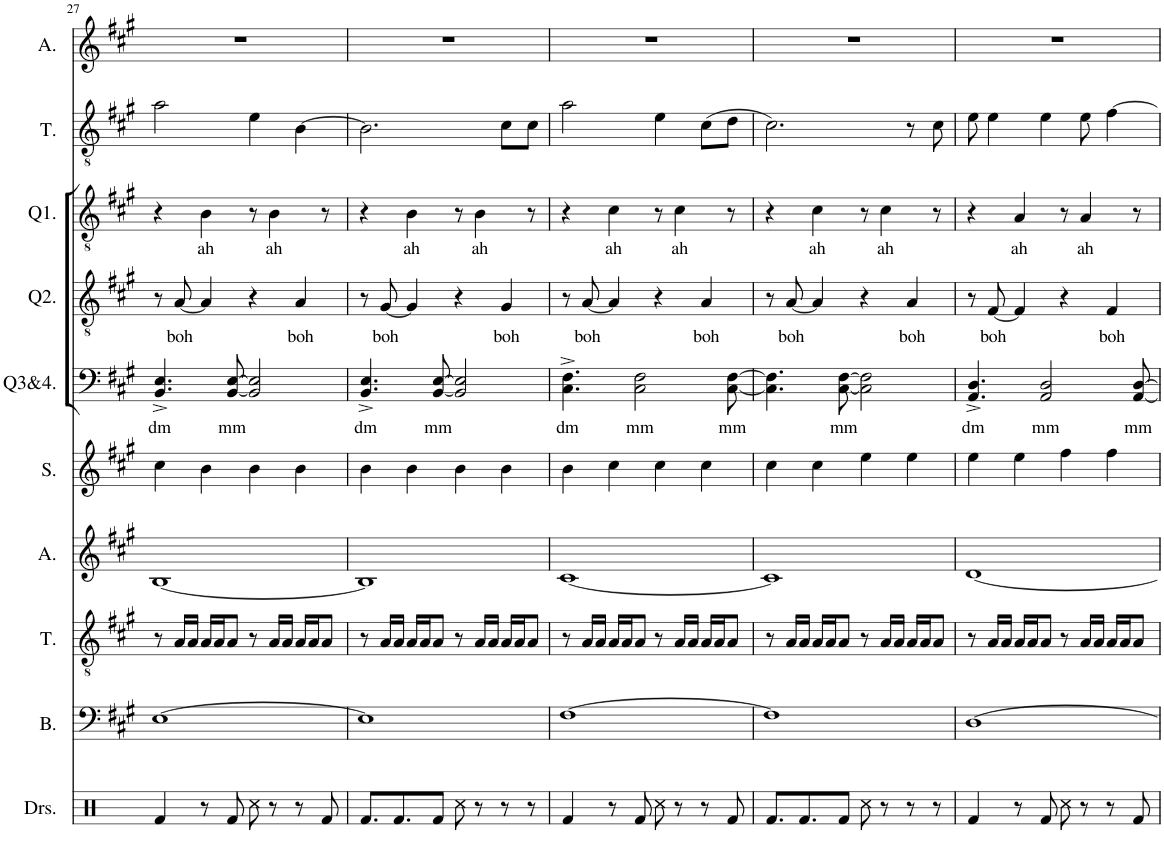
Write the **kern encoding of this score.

**kern	**kern	**kern	**kern	**kern	**kern	**text	**kern	**text	**kern	**text	**kern	**kern
*part10	*part9	*part8	*part7	*part6	*part5	*part5	*part4	*part4	*part3	*part3	*part2	*part1
*staff10	*staff9	*staff8	*staff7	*staff6	*staff5	*staff5	*staff4	*staff4	*staff3	*staff3	*staff2	*staff1
*I"Drumset	*I"Bass	*I"Tenor	*I"Alto	*I"Soprano	*I"Quartet 3&amp;4	*	*I"Quartet 2	*	*I"Quartet 1	*	*I"Tenor	*I"Alto
*I'Drs.	*I'B.	*I'T.	*I'A.	*I'S.	*I'Q3&amp;4.	*	*I'Q2.	*	*I'Q1.	*	*I'T.	*I'A.
!!LO:PB:g=z
*clefX	*clefF4	*clefGv2	*clefG2	*clefG2	*clefF4	*	*clefGv2	*	*clefGv2	*	*clefGv2	*clefG2
*k[]	*k[f#c#g#]	*k[f#c#g#]	*k[f#c#g#]	*k[f#c#g#]	*k[f#c#g#]	*	*k[f#c#g#]	*	*k[f#c#g#]	*	*k[f#c#g#]	*k[f#c#g#]
*M4/4	*M4/4	*M4/4	*M4/4	*M4/4	*M4/4	*	*M4/4	*	*M4/4	*	*M4/4	*M4/4
=27	=27	=27	=27	=27	=27	=27	=27	=27	=27	=27	=27	=27
!	!	!	!	!	!	!LO:LY:b	!	!	!	!	!	!
4Rf/	[1E	8r	[1B	4cc#\	4.BB/^ 4.E/^	dm	8r	.	4r	.	2a\	1r
!	!	!	!	!	!	!	!	!LO:LY:b	!	!	!	!
.	.	16A/LL	.	.	.	.	[8A/	boh	.	.	.	.
.	.	16A/JJ	.	.	.	.	.	.	.	.	.	.
!	!	!	!	!	!	!	!	!	!	!LO:LY:b	!	!
8r	.	16A/LL	.	4b\	.	.	4A/]	.	4B\	ah	.	.
.	.	16A/J	.	.	.	.	.	.	.	.	.	.
!	!	!	!	!	!	!LO:LY:b	!	!	!	!	!	!
8Rf/	.	8A/J	.	.	[8BB/ [8E/	mm	.	.	.	.	.	.
8Rcc\	.	8r	.	4b\	2BB/] 2E/]	.	4r	.	8r	.	4e\	.
!	!	!	!	!	!	!	!	!	!	!LO:LY:b	!	!
8r	.	16A/LL	.	.	.	.	.	.	4B\	ah	.	.
.	.	16A/JJ	.	.	.	.	.	.	.	.	.	.
!	!	!	!	!	!	!	!	!LO:LY:b	!	!	!	!
8r	.	16A/LL	.	4b\	.	.	4A/	boh	.	.	[4B\	.
.	.	16A/J	.	.	.	.	.	.	.	.	.	.
8Rf/	.	8A/J	.	.	.	.	.	.	8r	.	.	.
=28	=28	=28	=28	=28	=28	=28	=28	=28	=28	=28	=28	=28
!	!	!	!	!	!	!LO:LY:b	!	!	!	!	!	!
8.Rf/L	1E]	8r	1B]	4b\	4.BB/^ 4.E/^	dm	8r	.	4r	.	2.B\]	1r
!	!	!	!	!	!	!	!	!LO:LY:b	!	!	!	!
.	.	16A/LL	.	.	.	.	[8G#/	boh	.	.	.	.
8.Rf/	.	16A/JJ	.	.	.	.	.	.	.	.	.	.
!	!	!	!	!	!	!	!	!	!	!LO:LY:b	!	!
.	.	16A/LL	.	4b\	.	.	4G#/]	.	4B\	ah	.	.
.	.	16A/J	.	.	.	.	.	.	.	.	.	.
!	!	!	!	!	!	!LO:LY:b	!	!	!	!	!	!
8Rf/J	.	8A/J	.	.	[8BB/ [8E/	mm	.	.	.	.	.	.
8Rcc\	.	8r	.	4b\	2BB/] 2E/]	.	4r	.	8r	.	.	.
!	!	!	!	!	!	!	!	!	!	!LO:LY:b	!	!
8r	.	16A/LL	.	.	.	.	.	.	4B\	ah	.	.
.	.	16A/JJ	.	.	.	.	.	.	.	.	.	.
!	!	!	!	!	!	!	!	!LO:LY:b	!	!	!	!
8r	.	16A/LL	.	4b\	.	.	4G#/	boh	.	.	8c#\L	.
.	.	16A/J	.	.	.	.	.	.	.	.	.	.
8r	.	8A/J	.	.	.	.	.	.	8r	.	8c#\J	.
=29	=29	=29	=29	=29	=29	=29	=29	=29	=29	=29	=29	=29
!	!	!	!	!	!	!LO:LY:b	!	!	!	!	!	!
4Rf/	[1F#	8r	[1c#	4b\	4.C#\^ 4.F#\^	dm	8r	.	4r	.	2a\	1r
!	!	!	!	!	!	!	!	!LO:LY:b	!	!	!	!
.	.	16A/LL	.	.	.	.	[8A/	boh	.	.	.	.
.	.	16A/JJ	.	.	.	.	.	.	.	.	.	.
!	!	!	!	!	!	!	!	!	!	!LO:LY:b	!	!
8r	.	16A/LL	.	4cc#\	.	.	4A/]	.	4c#\	ah	.	.
.	.	16A/J	.	.	.	.	.	.	.	.	.	.
!	!	!	!	!	!	!LO:LY:b	!	!	!	!	!	!
8Rf/	.	8A/J	.	.	2C#\ 2F#\	mm	.	.	.	.	.	.
8Rcc\	.	8r	.	4cc#\	.	.	4r	.	8r	.	4e\	.
!	!	!	!	!	!	!	!	!	!	!LO:LY:b	!	!
8r	.	16A/LL	.	.	.	.	.	.	4c#\	ah	.	.
.	.	16A/JJ	.	.	.	.	.	.	.	.	.	.
!	!	!	!	!	!	!	!	!LO:LY:b	!	!	!	!
8r	.	16A/LL	.	4cc#\	.	.	4A/	boh	.	.	(8c#\L	.
.	.	16A/J	.	.	.	.	.	.	.	.	.	.
!	!	!	!	!	!	!LO:LY:b	!	!	!	!	!	!
8Rf/	.	8A/J	.	.	[8C#\ [8F#\	mm	.	.	8r	.	8d\J	.
=30	=30	=30	=30	=30	=30	=30	=30	=30	=30	=30	=30	=30
8.Rf/L	1F#]	8r	1c#]	4cc#\	4.C#\] 4.F#\]	.	8r	.	4r	.	2.c#\)	1r
!	!	!	!	!	!	!	!	!LO:LY:b	!	!	!	!
.	.	16A/LL	.	.	.	.	[8A/	boh	.	.	.	.
8.Rf/	.	16A/JJ	.	.	.	.	.	.	.	.	.	.
!	!	!	!	!	!	!	!	!	!	!LO:LY:b	!	!
.	.	16A/LL	.	4cc#\	.	.	4A/]	.	4c#\	ah	.	.
.	.	16A/J	.	.	.	.	.	.	.	.	.	.
!	!	!	!	!	!	!LO:LY:b	!	!	!	!	!	!
8Rf/J	.	8A/J	.	.	[8C#\ [8F#\	mm	.	.	.	.	.	.
8Rcc\	.	8r	.	4ee\	2C#\] 2F#\]	.	4r	.	8r	.	.	.
!	!	!	!	!	!	!	!	!	!	!LO:LY:b	!	!
8r	.	16A/LL	.	.	.	.	.	.	4c#\	ah	.	.
.	.	16A/JJ	.	.	.	.	.	.	.	.	.	.
!	!	!	!	!	!	!	!	!LO:LY:b	!	!	!	!
8r	.	16A/LL	.	4ee\	.	.	4A/	boh	.	.	8r	.
.	.	16A/J	.	.	.	.	.	.	.	.	.	.
8r	.	8A/J	.	.	.	.	.	.	8r	.	8c#\	.
=31	=31	=31	=31	=31	=31	=31	=31	=31	=31	=31	=31	=31
!	!	!	!	!	!	!LO:LY:b	!	!	!	!	!	!
4Rf/	[1D	8r	[1d	4ee\	4.AA/^ 4.D/^	dm	8r	.	4r	.	8e\	1r
!	!	!	!	!	!	!	!	!LO:LY:b	!	!	!	!
.	.	16A/LL	.	.	.	.	[8F#/	boh	.	.	4e\	.
.	.	16A/JJ	.	.	.	.	.	.	.	.	.	.
!	!	!	!	!	!	!	!	!	!	!LO:LY:b	!	!
8r	.	16A/LL	.	4ee\	.	.	4F#/]	.	4A/	ah	.	.
.	.	16A/J	.	.	.	.	.	.	.	.	.	.
!	!	!	!	!	!	!LO:LY:b	!	!	!	!	!	!
8Rf/	.	8A/J	.	.	2AA/ 2D/	mm	.	.	.	.	4e\	.
8Rcc\	.	8r	.	4ff#\	.	.	4r	.	8r	.	.	.
!	!	!	!	!	!	!	!	!	!	!LO:LY:b	!	!
8r	.	16A/LL	.	.	.	.	.	.	4A/	ah	8e\	.
.	.	16A/JJ	.	.	.	.	.	.	.	.	.	.
!	!	!	!	!	!	!	!	!LO:LY:b	!	!	!	!
8r	.	16A/LL	.	4ff#\	.	.	4F#/	boh	.	.	[4f#\	.
.	.	16A/J	.	.	.	.	.	.	.	.	.	.
!	!	!	!	!	!	!LO:LY:b	!	!	!	!	!	!
8Rf/	.	8A/J	.	.	[8AA/ [8D/	mm	.	.	8r	.	.	.
=	=	=	=	=	=	=	=	=	=	=	=	=
*-	*-	*-	*-	*-	*-	*-	*-	*-	*-	*-	*-	*-
